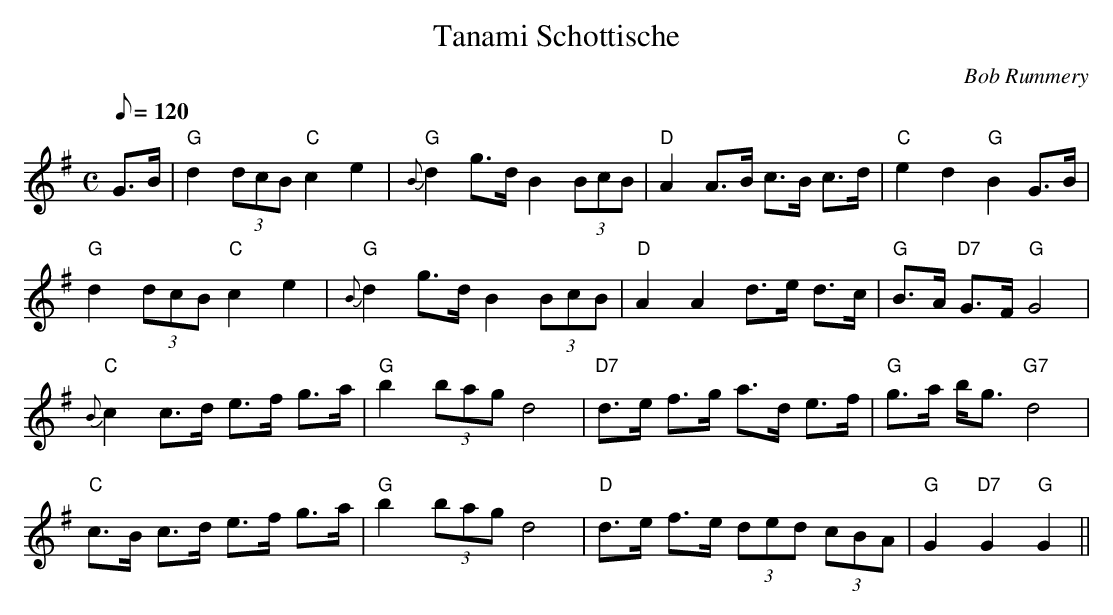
X:1
T:Tanami Schottische
M:C
L:1/8
Q:120
C:Bob Rummery
K:G
G>B|"G"d2 (3dcB "C"c2e2|"G"{B}d2g>dB2 (3BcB |"D"A2A>B c>B c>d|"C"e2d2"G"B2G>B|
"G"d2 (3dcB "C"c2e2|"G"{B}d2g>dB2 (3BcB|"D"A2A2d>e d>c|"G"B>A "D7"G>F "G"G4|
"C"{B}c2c>d e>f g>a|"G"b2 (3bag d4|"D7"d>e f>g a>d e>f|"G"g>a b<g "G7"d4|
"C"c>B c>d e>f g>a|"G"b2 (3bag d4|"D"d>e f>e (3ded (3cBA|"G"G2"D7"G2"G"G2||
